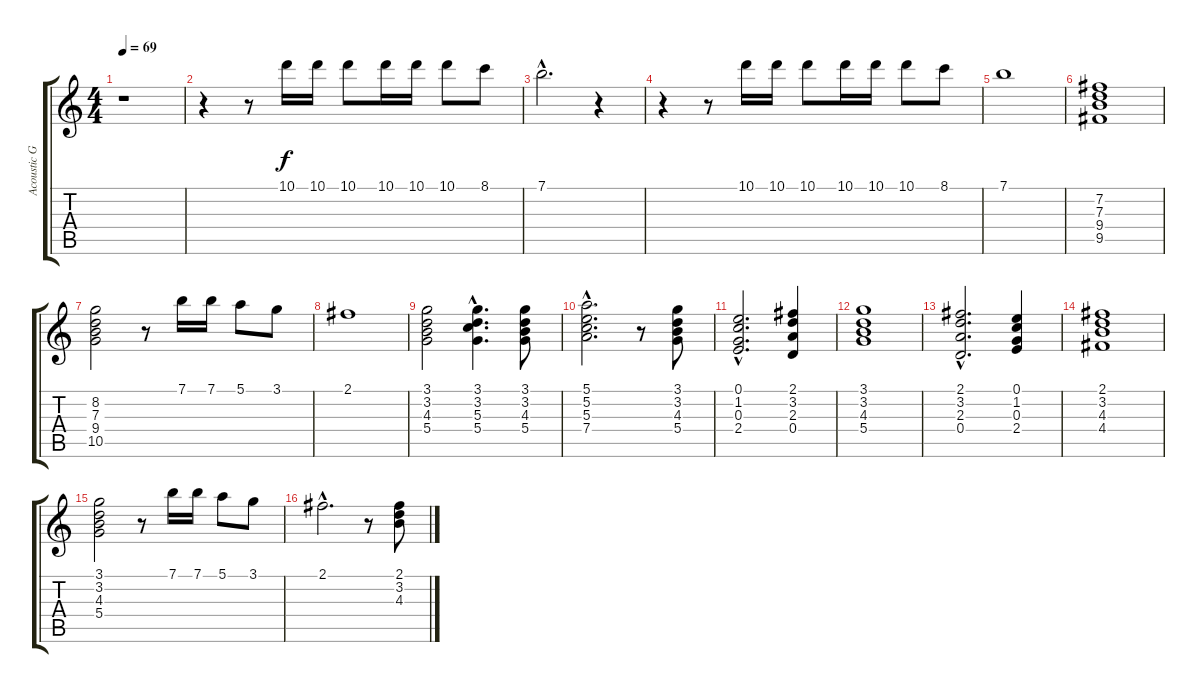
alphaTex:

\track ("Acoustic Guitar 3" "Acoustic G") {instrument acousticguitarnylon}
\staff {score tabs}
\tuning (E4 B3 G3 D3 A2 E2) {hide}
\ts (4 4)
\tempo 69
\clef g2
\ks c
r.1{dy f instrument acousticguitarnylon} |
r.4 r.8 10.1.16 10.1.16 10.1.8 10.1.16 10.1.16 10.1.8 8.1.8 |
7.1{hac}.2{d} r.4 |
r.4 r.8 10.1.16 10.1.16 10.1.8 10.1.16 10.1.16 10.1.8 8.1.8 |
7.1.1 |
(7.2 7.3 9.4 9.5).1 |
(8.2 7.3 9.4 10.5).2 r.8 7.1.16 7.1.16 5.1.8 3.1.8 |
2.1.1 |
(3.1 3.2 4.3 5.4).2 (3.1{hac} 3.2{hac} 5.3{hac} 5.4{hac}).4{d} (3.1 3.2 4.3 5.4).8 |
(5.1{hac} 5.2{hac} 5.3{hac} 7.4{hac}).2{d} r.8 (3.1 3.2 4.3 5.4).8 |
(0.1{hac} 1.2{hac} 0.3{hac} 2.4{hac}).2{d} (2.1 3.2 2.3 0.4).4 |
(3.1 3.2 4.3 5.4).1 |
(2.1{hac} 3.2{hac} 2.3{hac} 0.4{hac}).2{d} (0.1 1.2 0.3 2.4).4 |
(2.1 3.2 4.3 4.4).1 |
(3.1 3.2 4.3 5.4).2 r.8 7.1.16 7.1.16 5.1.8 3.1.8 |
2.1{hac}.2{d} r.8 (2.1 3.2 4.3).8
